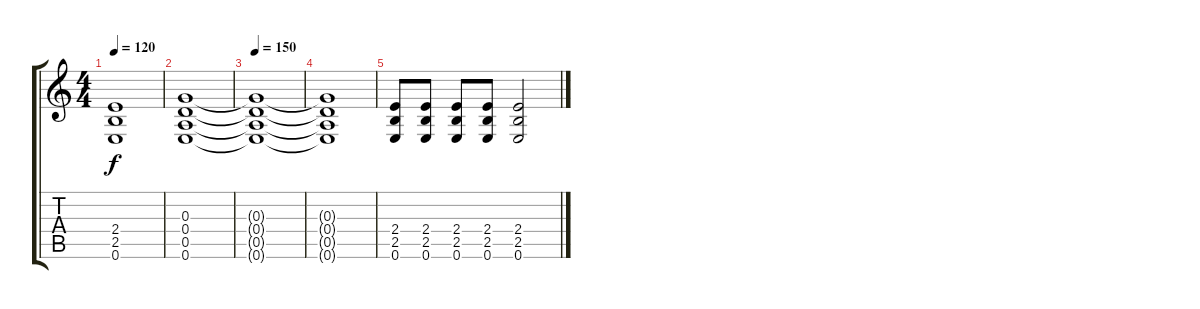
\track "" {instrument distortionguitar}
\staff {score tabs}
\tuning (E4 B3 G3 D3 A2 E2) {hide}
\ts (4 4)
\tempo 120
\clef g2
\ks c
(2.4{t} 2.5{t} 0.6{t}).1{dy f} |
(0.3 0.4 0.5 0.6).1 |
\tempo 150
(0.3{t} 0.4{t} 0.5{t} 0.6{t}).1 |
(0.3{t} 0.4{t} 0.5{t} 0.6{t}).1 |
(2.4 2.5 0.6).8 (2.4 2.5 0.6).8 (2.4 2.5 0.6).8 (2.4 2.5 0.6).8 (2.4 2.5 0.6).2
